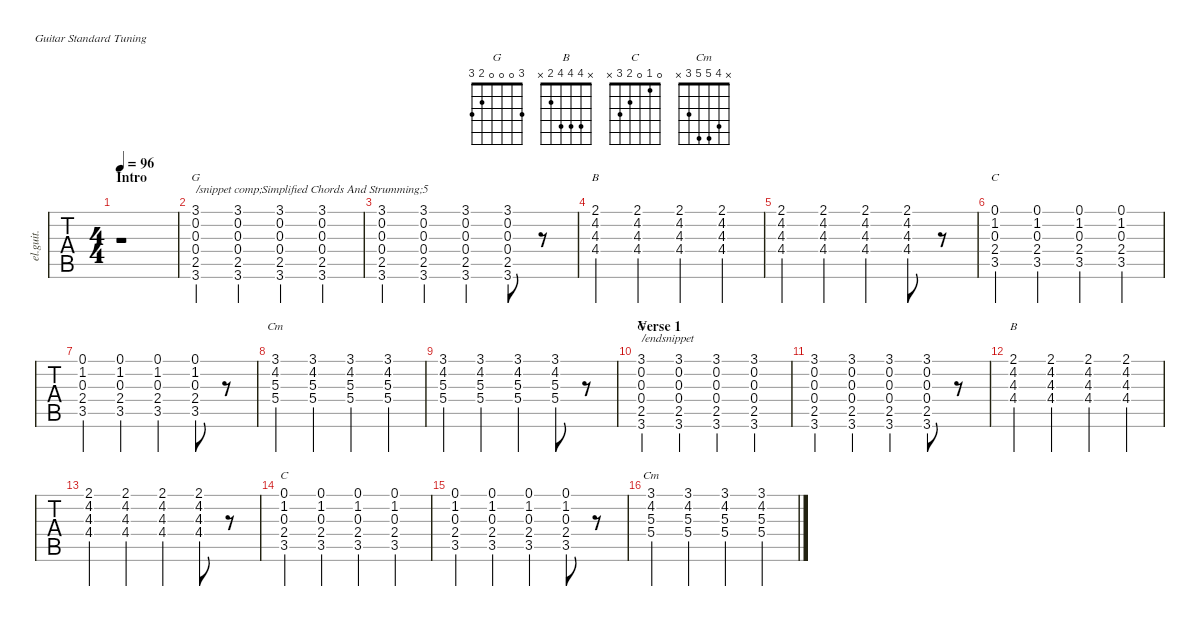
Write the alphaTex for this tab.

\defaultSystemsLayout 4
\hideDynamics
\bracketExtendMode nobrackets
\track ("Guitar L3" "el.guit.") {instrument electricguitarclean}
\staff {tabs}
\tuning (E4 B3 G3 D3 A2 E2)
\chord ("G" 3 0 0 0 2 3) {showfingering false}
\chord ("B" x 4 4 4 2 x) {showfingering false}
\chord ("C" 0 1 0 2 3 x) {showfingering false}
\chord ("Cm" x 4 5 5 3 x) {showfingering false}
\ts (4 4)
\section ("" "Intro")
\tempo 96
\clef g2
\ks g
r.1{dy mf instrument electricguitarclean} |
(3.6{acc forcenatural} 2.5{acc forcenatural} 0.4{acc forcenatural} 0.3{acc forcenatural} 0.2{acc forcenatural} 3.1{acc forcenatural}).4{ch "G" txt "/snippet comp;Simplified Chords And Strumming;5"} (3.6{acc forcenatural} 2.5{acc forcenatural} 0.4{acc forcenatural} 0.3{acc forcenatural} 0.2{acc forcenatural} 3.1{acc forcenatural}).4 (3.6{acc forcenatural} 2.5{acc forcenatural} 0.4{acc forcenatural} 0.3{acc forcenatural} 0.2{acc forcenatural} 3.1{acc forcenatural}).4 (3.6{acc forcenatural} 2.5{acc forcenatural} 0.4{acc forcenatural} 0.3{acc forcenatural} 0.2{acc forcenatural} 3.1{acc forcenatural}).4 |
(3.6{acc forcenatural} 2.5{acc forcenatural} 0.4{acc forcenatural} 0.3{acc forcenatural} 0.2{acc forcenatural} 3.1{acc forcenatural}).4 (3.6{acc forcenatural} 2.5{acc forcenatural} 0.4{acc forcenatural} 0.3{acc forcenatural} 0.2{acc forcenatural} 3.1{acc forcenatural}).4 (3.6{acc forcenatural} 2.5{acc forcenatural} 0.4{acc forcenatural} 0.3{acc forcenatural} 0.2{acc forcenatural} 3.1{acc forcenatural}).4 (3.6{acc forcenatural} 2.5{acc forcenatural} 0.4{acc forcenatural} 0.3{acc forcenatural} 0.2{acc forcenatural} 3.1{acc forcenatural}).8 r.8 |
(4.4{acc #} 4.3{acc forcenatural} 4.2{acc #} 2.1{acc #}).4{ch "B"} (4.4{acc #} 4.3{acc forcenatural} 4.2{acc #} 2.1{acc #}).4 (4.4{acc #} 4.3{acc forcenatural} 4.2{acc #} 2.1{acc #}).4 (4.4{acc #} 4.3{acc forcenatural} 4.2{acc #} 2.1{acc #}).4 |
(4.4{acc #} 4.3{acc forcenatural} 4.2{acc #} 2.1{acc #}).4 (4.4{acc #} 4.3{acc forcenatural} 4.2{acc #} 2.1{acc #}).4 (4.4{acc #} 4.3{acc forcenatural} 4.2{acc #} 2.1{acc #}).4 (4.4{acc #} 4.3{acc forcenatural} 4.2{acc #} 2.1{acc #}).8 r.8 |
(3.5{acc forcenatural} 2.4{acc forcenatural} 0.3{acc forcenatural} 1.2{acc forcenatural} 0.1{acc forcenatural}).4{ch "C"} (3.5{acc forcenatural} 2.4{acc forcenatural} 0.3{acc forcenatural} 1.2{acc forcenatural} 0.1{acc forcenatural}).4 (3.5{acc forcenatural} 2.4{acc forcenatural} 0.3{acc forcenatural} 1.2{acc forcenatural} 0.1{acc forcenatural}).4 (3.5{acc forcenatural} 2.4{acc forcenatural} 0.3{acc forcenatural} 1.2{acc forcenatural} 0.1{acc forcenatural}).4 |
(3.5{acc forcenatural} 2.4{acc forcenatural} 0.3{acc forcenatural} 1.2{acc forcenatural} 0.1{acc forcenatural}).4 (3.5{acc forcenatural} 2.4{acc forcenatural} 0.3{acc forcenatural} 1.2{acc forcenatural} 0.1{acc forcenatural}).4 (3.5{acc forcenatural} 2.4{acc forcenatural} 0.3{acc forcenatural} 1.2{acc forcenatural} 0.1{acc forcenatural}).4 (3.5{acc forcenatural} 2.4{acc forcenatural} 0.3{acc forcenatural} 1.2{acc forcenatural} 0.1{acc forcenatural}).8 r.8 |
(5.4{acc forcenatural} 5.3{acc forcenatural} 4.2{acc b} 3.1{acc forcenatural}).4{ch "Cm"} (5.4{acc forcenatural} 5.3{acc forcenatural} 4.2{acc b} 3.1{acc forcenatural}).4 (5.4{acc forcenatural} 5.3{acc forcenatural} 4.2{acc b} 3.1{acc forcenatural}).4 (5.4{acc forcenatural} 5.3{acc forcenatural} 4.2{acc b} 3.1{acc forcenatural}).4 |
(5.4{acc forcenatural} 5.3{acc forcenatural} 4.2{acc b} 3.1{acc forcenatural}).4 (5.4{acc forcenatural} 5.3{acc forcenatural} 4.2{acc b} 3.1{acc forcenatural}).4 (5.4{acc forcenatural} 5.3{acc forcenatural} 4.2{acc b} 3.1{acc forcenatural}).4 (5.4{acc forcenatural} 5.3{acc forcenatural} 4.2{acc b} 3.1{acc forcenatural}).8 r.8 |
\section ("" "Verse 1")
(3.6{acc forcenatural} 2.5{acc forcenatural} 0.4{acc forcenatural} 0.3{acc forcenatural} 0.2{acc forcenatural} 3.1{acc forcenatural}).4{ch "G" txt "/endsnippet"} (3.6{acc forcenatural} 2.5{acc forcenatural} 0.4{acc forcenatural} 0.3{acc forcenatural} 0.2{acc forcenatural} 3.1{acc forcenatural}).4 (3.6{acc forcenatural} 2.5{acc forcenatural} 0.4{acc forcenatural} 0.3{acc forcenatural} 0.2{acc forcenatural} 3.1{acc forcenatural}).4 (3.6{acc forcenatural} 2.5{acc forcenatural} 0.4{acc forcenatural} 0.3{acc forcenatural} 0.2{acc forcenatural} 3.1{acc forcenatural}).4 |
(3.6{acc forcenatural} 2.5{acc forcenatural} 0.4{acc forcenatural} 0.3{acc forcenatural} 0.2{acc forcenatural} 3.1{acc forcenatural}).4 (3.6{acc forcenatural} 2.5{acc forcenatural} 0.4{acc forcenatural} 0.3{acc forcenatural} 0.2{acc forcenatural} 3.1{acc forcenatural}).4 (3.6{acc forcenatural} 2.5{acc forcenatural} 0.4{acc forcenatural} 0.3{acc forcenatural} 0.2{acc forcenatural} 3.1{acc forcenatural}).4 (3.6{acc forcenatural} 2.5{acc forcenatural} 0.4{acc forcenatural} 0.3{acc forcenatural} 0.2{acc forcenatural} 3.1{acc forcenatural}).8 r.8 |
(4.4{acc #} 4.3{acc forcenatural} 4.2{acc #} 2.1{acc #}).4{ch "B"} (4.4{acc #} 4.3{acc forcenatural} 4.2{acc #} 2.1{acc #}).4 (4.4{acc #} 4.3{acc forcenatural} 4.2{acc #} 2.1{acc #}).4 (4.4{acc #} 4.3{acc forcenatural} 4.2{acc #} 2.1{acc #}).4 |
(4.4{acc #} 4.3{acc forcenatural} 4.2{acc #} 2.1{acc #}).4 (4.4{acc #} 4.3{acc forcenatural} 4.2{acc #} 2.1{acc #}).4 (4.4{acc #} 4.3{acc forcenatural} 4.2{acc #} 2.1{acc #}).4 (4.4{acc #} 4.3{acc forcenatural} 4.2{acc #} 2.1{acc #}).8 r.8 |
(3.5{acc forcenatural} 2.4{acc forcenatural} 0.3{acc forcenatural} 1.2{acc forcenatural} 0.1{acc forcenatural}).4{ch "C"} (3.5{acc forcenatural} 2.4{acc forcenatural} 0.3{acc forcenatural} 1.2{acc forcenatural} 0.1{acc forcenatural}).4 (3.5{acc forcenatural} 2.4{acc forcenatural} 0.3{acc forcenatural} 1.2{acc forcenatural} 0.1{acc forcenatural}).4 (3.5{acc forcenatural} 2.4{acc forcenatural} 0.3{acc forcenatural} 1.2{acc forcenatural} 0.1{acc forcenatural}).4 |
(3.5{acc forcenatural} 2.4{acc forcenatural} 0.3{acc forcenatural} 1.2{acc forcenatural} 0.1{acc forcenatural}).4 (3.5{acc forcenatural} 2.4{acc forcenatural} 0.3{acc forcenatural} 1.2{acc forcenatural} 0.1{acc forcenatural}).4 (3.5{acc forcenatural} 2.4{acc forcenatural} 0.3{acc forcenatural} 1.2{acc forcenatural} 0.1{acc forcenatural}).4 (3.5{acc forcenatural} 2.4{acc forcenatural} 0.3{acc forcenatural} 1.2{acc forcenatural} 0.1{acc forcenatural}).8 r.8 |
(5.4{acc forcenatural} 5.3{acc forcenatural} 4.2{acc b} 3.1{acc forcenatural}).4{ch "Cm"} (5.4{acc forcenatural} 5.3{acc forcenatural} 4.2{acc b} 3.1{acc forcenatural}).4 (5.4{acc forcenatural} 5.3{acc forcenatural} 4.2{acc b} 3.1{acc forcenatural}).4 (5.4{acc forcenatural} 5.3{acc forcenatural} 4.2{acc b} 3.1{acc forcenatural}).4
